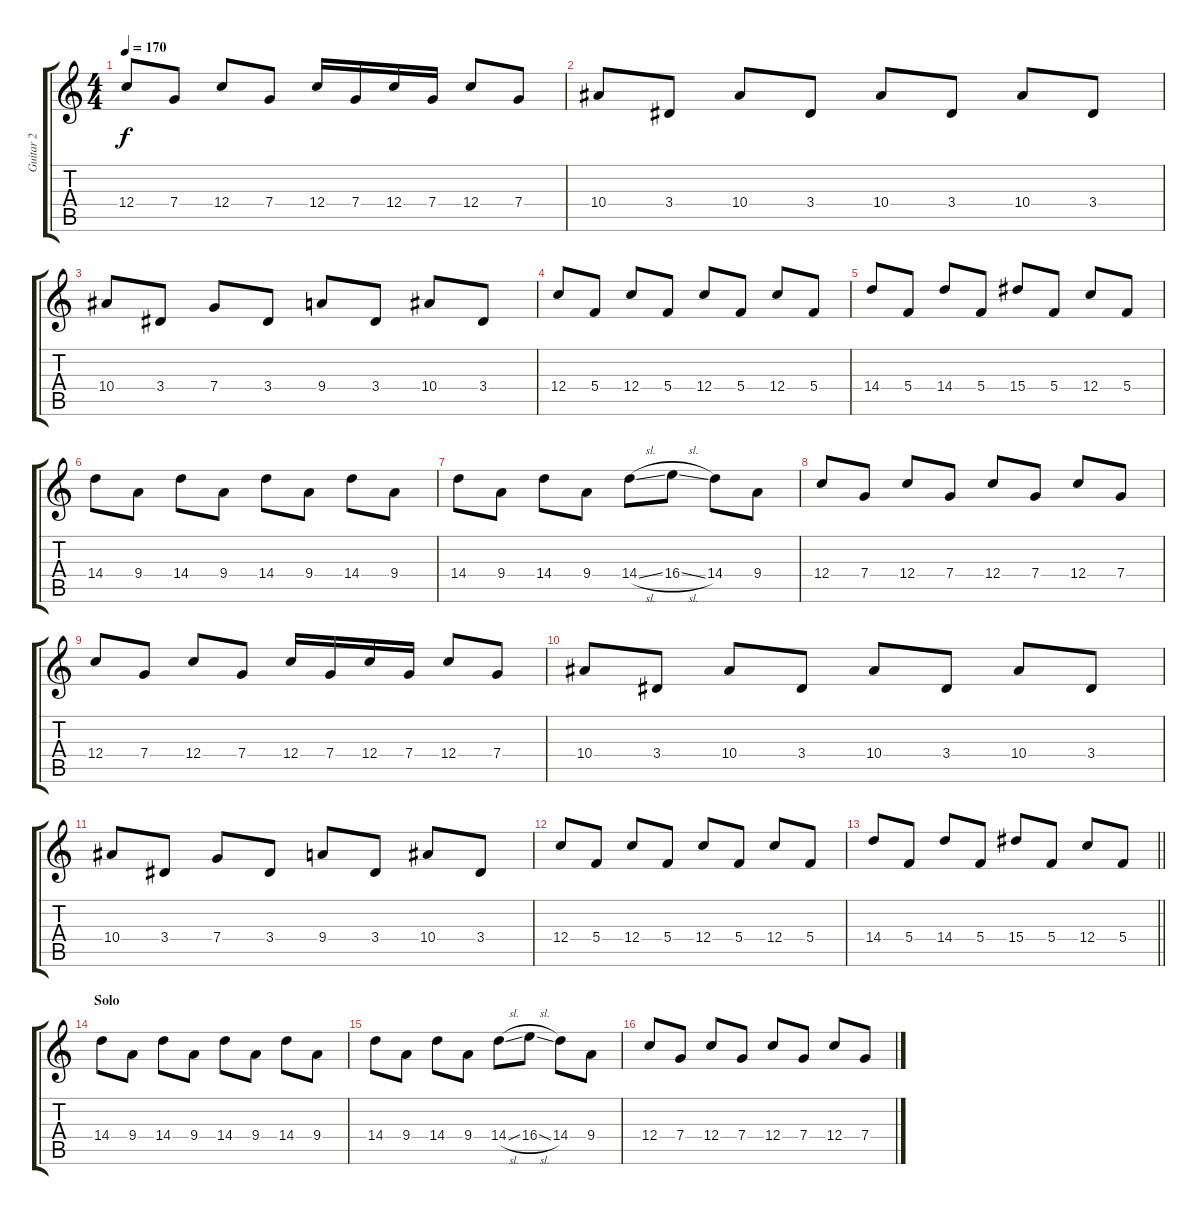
\track ("Guitar 2" "Guitar 2") {instrument distortionguitar}
\staff {score tabs}
\tuning (D4 A3 F3 C3 G2 D2) {hide}
\ts (4 4)
\tempo 170
\clef g2
\ks c
12.4.8{dy f} 7.4.8 12.4.8 7.4.8 12.4.16 7.4.16 12.4.16 7.4.16 12.4.8 7.4.8 |
10.4.8 3.4.8 10.4.8 3.4.8 10.4.8 3.4.8 10.4.8 3.4.8 |
10.4.8 3.4.8 7.4.8 3.4.8 9.4.8 3.4.8 10.4.8 3.4.8 |
12.4.8 5.4.8 12.4.8 5.4.8 12.4.8 5.4.8 12.4.8 5.4.8 |
14.4.8 5.4.8 14.4.8 5.4.8 15.4.8 5.4.8 12.4.8 5.4.8 |
14.4.8 9.4.8 14.4.8 9.4.8 14.4.8 9.4.8 14.4.8 9.4.8 |
14.4.8 9.4.8 14.4.8 9.4.8 14.4{sl}.8 16.4{sl}.8 14.4.8 9.4.8 |
12.4.8 7.4.8 12.4.8 7.4.8 12.4.8 7.4.8 12.4.8 7.4.8 |
12.4.8 7.4.8 12.4.8 7.4.8 12.4.16 7.4.16 12.4.16 7.4.16 12.4.8 7.4.8 |
10.4.8 3.4.8 10.4.8 3.4.8 10.4.8 3.4.8 10.4.8 3.4.8 |
10.4.8 3.4.8 7.4.8 3.4.8 9.4.8 3.4.8 10.4.8 3.4.8 |
12.4.8 5.4.8 12.4.8 5.4.8 12.4.8 5.4.8 12.4.8 5.4.8 |
\barLineRight lightlight
14.4.8 5.4.8 14.4.8 5.4.8 15.4.8 5.4.8 12.4.8 5.4.8 |
\section ("" "Solo")
14.4.8 9.4.8 14.4.8 9.4.8 14.4.8 9.4.8 14.4.8 9.4.8 |
14.4.8 9.4.8 14.4.8 9.4.8 14.4{sl}.8 16.4{sl}.8 14.4.8 9.4.8 |
12.4.8 7.4.8 12.4.8 7.4.8 12.4.8 7.4.8 12.4.8 7.4.8
